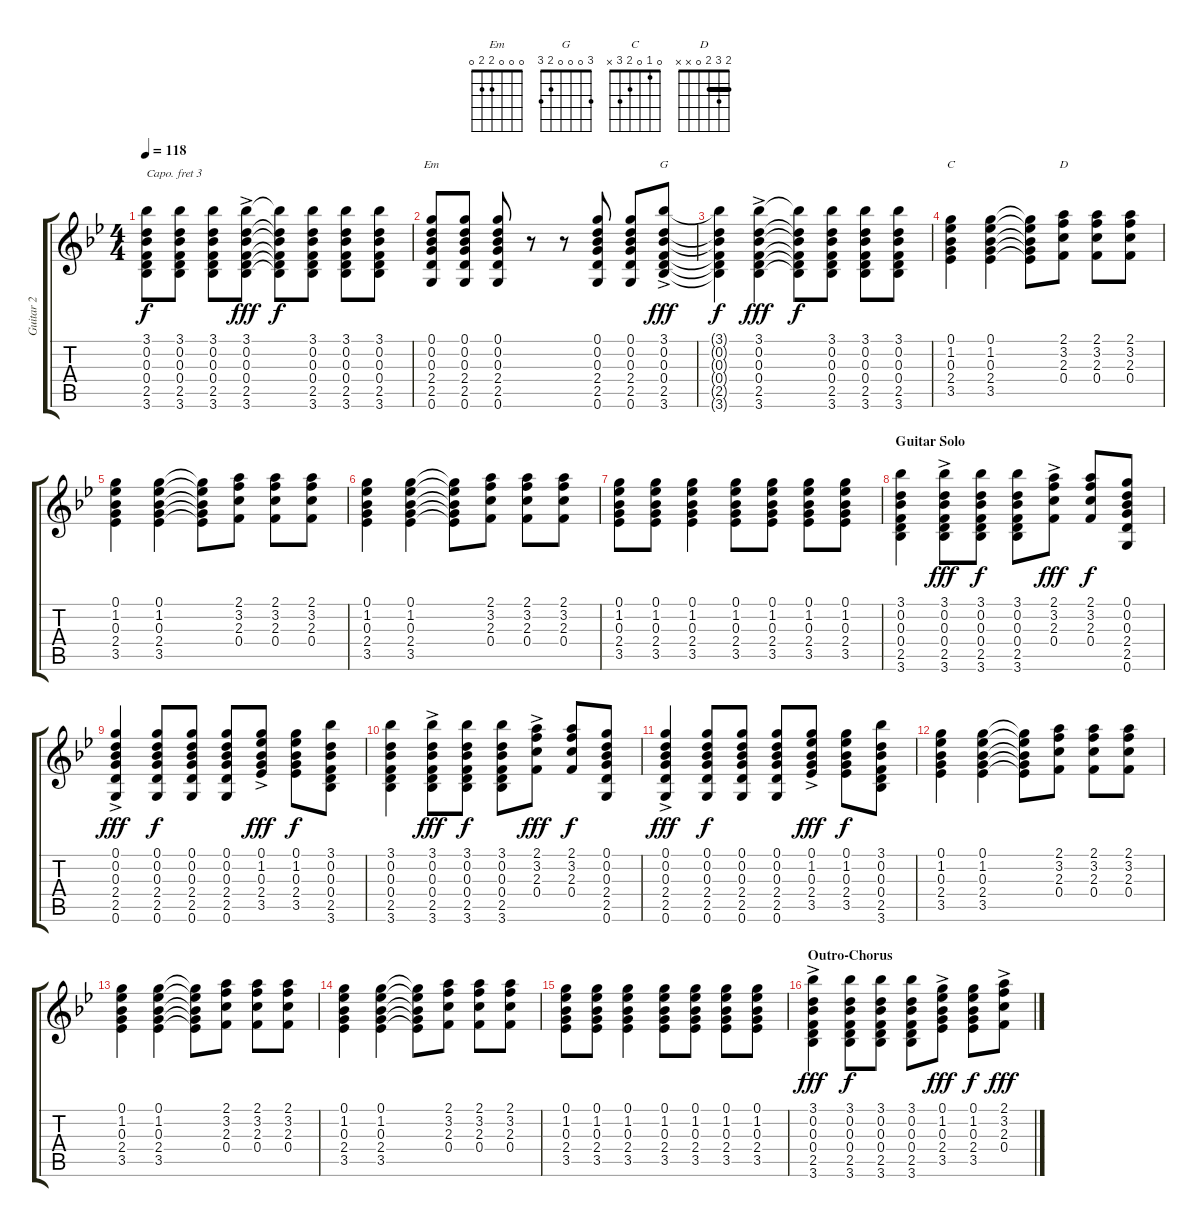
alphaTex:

\track ("Guitar 2" "Guitar 2") {instrument distortionguitar}
\staff {score tabs}
\capo 3
\tuning (E4 B3 G3 D3 A2 E2) {hide}
\chord ("Em" 0 0 0 2 2 0)
\chord ("G" 3 0 0 0 2 3)
\chord ("C" 0 1 0 2 3 x)
\chord ("D" 2 3 2 0 x x) {barre 2}
\ts (4 4)
\tempo 118
\clef g2
\ks bb
(3.1{t} 0.2{t} 0.3{t} 0.4{t} 2.5{t} 3.6{t}).8{dy f} (3.1 0.2 0.3 0.4 2.5 3.6).8 (3.1 0.2 0.3 0.4 2.5 3.6).8 (3.1{ac} 0.2{ac} 0.3{ac} 0.4{ac} 2.5{ac} 3.6{ac}).8{dy fff} (3.1{t} 0.2{t} 0.3{t} 0.4{t} 2.5{t} 3.6{t}).8{dy f} (3.1 0.2 0.3 0.4 2.5 3.6).8 (3.1 0.2 0.3 0.4 2.5 3.6).8 (3.1 0.2 0.3 0.4 2.5 3.6).8 |
(0.1 0.2 0.3 2.4 2.5 0.6).8{ch "Em"} (0.1 0.2 0.3 2.4 2.5 0.6).8 (0.1 0.2 0.3 2.4 2.5 0.6).8 r.8 r.8 (0.1 0.2 0.3 2.4 2.5 0.6).8 (0.1 0.2 0.3 2.4 2.5 0.6).8 (3.1{ac} 0.2{ac} 0.3{ac} 0.4{ac} 2.5{ac} 3.6{ac}).8{ch "G" dy fff} |
(3.1{t} 0.2{t} 0.3{t} 0.4{t} 2.5{t} 3.6{t}).4{dy f} (3.1{ac} 0.2{ac} 0.3{ac} 0.4{ac} 2.5{ac} 3.6{ac}).4{dy fff} (3.1{t} 0.2{t} 0.3{t} 0.4{t} 2.5{t} 3.6{t}).8{dy f} (3.1 0.2 0.3 0.4 2.5 3.6).8 (3.1 0.2 0.3 0.4 2.5 3.6).8 (3.1 0.2 0.3 0.4 2.5 3.6).8 |
(0.1 1.2 0.3 2.4 3.5).4{ch "C"} (0.1 1.2 0.3 2.4 3.5).4 (0.1{t} 1.2{t} 0.3{t} 2.4{t} 3.5{t}).8 (2.1 3.2 2.3 0.4).8{ch "D"} (2.1 3.2 2.3 0.4).8 (2.1 3.2 2.3 0.4).8 |
(0.1 1.2 0.3 2.4 3.5).4 (0.1 1.2 0.3 2.4 3.5).4 (0.1{t} 1.2{t} 0.3{t} 2.4{t} 3.5{t}).8 (2.1 3.2 2.3 0.4).8 (2.1 3.2 2.3 0.4).8 (2.1 3.2 2.3 0.4).8 |
(0.1 1.2 0.3 2.4 3.5).4 (0.1 1.2 0.3 2.4 3.5).4 (0.1{t} 1.2{t} 0.3{t} 2.4{t} 3.5{t}).8 (2.1 3.2 2.3 0.4).8 (2.1 3.2 2.3 0.4).8 (2.1 3.2 2.3 0.4).8 |
(0.1 1.2 0.3 2.4 3.5).8 (0.1 1.2 0.3 2.4 3.5).8 (0.1 1.2 0.3 2.4 3.5).4 (0.1 1.2 0.3 2.4 3.5).8 (0.1 1.2 0.3 2.4 3.5).8 (0.1 1.2 0.3 2.4 3.5).8 (0.1 1.2 0.3 2.4 3.5).8 |
\section ("" "Guitar Solo")
(3.1 0.2 0.3 0.4 2.5 3.6).4 (3.1{ac} 0.2{ac} 0.3{ac} 0.4{ac} 2.5{ac} 3.6{ac}).8{dy fff} (3.1 0.2 0.3 0.4 2.5 3.6).8{dy f} (3.1 0.2 0.3 0.4 2.5 3.6).8 (2.1{ac} 3.2{ac} 2.3{ac} 0.4{ac}).8{dy fff} (2.1 3.2 2.3 0.4).8{dy f} (0.1 0.2 0.3 2.4 2.5 0.6).8 |
(0.1{ac} 0.2{ac} 0.3{ac} 2.4{ac} 2.5{ac} 0.6{ac}).4{dy fff} (0.1 0.2 0.3 2.4 2.5 0.6).8{dy f} (0.1 0.2 0.3 2.4 2.5 0.6).8 (0.1 0.2 0.3 2.4 2.5 0.6).8 (0.1{ac} 1.2{ac} 0.3{ac} 2.4{ac} 3.5{ac}).8{dy fff} (0.1 1.2 0.3 2.4 3.5).8{dy f} (3.1 0.2 0.3 0.4 2.5 3.6).8 |
(3.1 0.2 0.3 0.4 2.5 3.6).4 (3.1{ac} 0.2{ac} 0.3{ac} 0.4{ac} 2.5{ac} 3.6{ac}).8{dy fff} (3.1 0.2 0.3 0.4 2.5 3.6).8{dy f} (3.1 0.2 0.3 0.4 2.5 3.6).8 (2.1{ac} 3.2{ac} 2.3{ac} 0.4{ac}).8{dy fff} (2.1 3.2 2.3 0.4).8{dy f} (0.1 0.2 0.3 2.4 2.5 0.6).8 |
(0.1{ac} 0.2{ac} 0.3{ac} 2.4{ac} 2.5{ac} 0.6{ac}).4{dy fff} (0.1 0.2 0.3 2.4 2.5 0.6).8{dy f} (0.1 0.2 0.3 2.4 2.5 0.6).8 (0.1 0.2 0.3 2.4 2.5 0.6).8 (0.1{ac} 1.2{ac} 0.3{ac} 2.4{ac} 3.5{ac}).8{dy fff} (0.1 1.2 0.3 2.4 3.5).8{dy f} (3.1 0.2 0.3 0.4 2.5 3.6).8 |
(0.1 1.2 0.3 2.4 3.5).4 (0.1 1.2 0.3 2.4 3.5).4 (0.1{t} 1.2{t} 0.3{t} 2.4{t} 3.5{t}).8 (2.1 3.2 2.3 0.4).8 (2.1 3.2 2.3 0.4).8 (2.1 3.2 2.3 0.4).8 |
(0.1 1.2 0.3 2.4 3.5).4 (0.1 1.2 0.3 2.4 3.5).4 (0.1{t} 1.2{t} 0.3{t} 2.4{t} 3.5{t}).8 (2.1 3.2 2.3 0.4).8 (2.1 3.2 2.3 0.4).8 (2.1 3.2 2.3 0.4).8 |
(0.1 1.2 0.3 2.4 3.5).4 (0.1 1.2 0.3 2.4 3.5).4 (0.1{t} 1.2{t} 0.3{t} 2.4{t} 3.5{t}).8 (2.1 3.2 2.3 0.4).8 (2.1 3.2 2.3 0.4).8 (2.1 3.2 2.3 0.4).8 |
(0.1 1.2 0.3 2.4 3.5).8 (0.1 1.2 0.3 2.4 3.5).8 (0.1 1.2 0.3 2.4 3.5).4 (0.1 1.2 0.3 2.4 3.5).8 (0.1 1.2 0.3 2.4 3.5).8 (0.1 1.2 0.3 2.4 3.5).8 (0.1 1.2 0.3 2.4 3.5).8 |
\section ("" "Outro-Chorus")
(3.1{ac} 0.2{ac} 0.3{ac} 0.4{ac} 2.5{ac} 3.6{ac}).4{dy fff} (3.1 0.2 0.3 0.4 2.5 3.6).8{dy f} (3.1 0.2 0.3 0.4 2.5 3.6).8 (3.1 0.2 0.3 0.4 2.5 3.6).8 (0.1{ac} 1.2{ac} 0.3{ac} 2.4{ac} 3.5{ac}).8{dy fff} (0.1 1.2 0.3 2.4 3.5).8{dy f} (2.1{ac} 3.2{ac} 2.3{ac} 0.4{ac}).8{dy fff}
